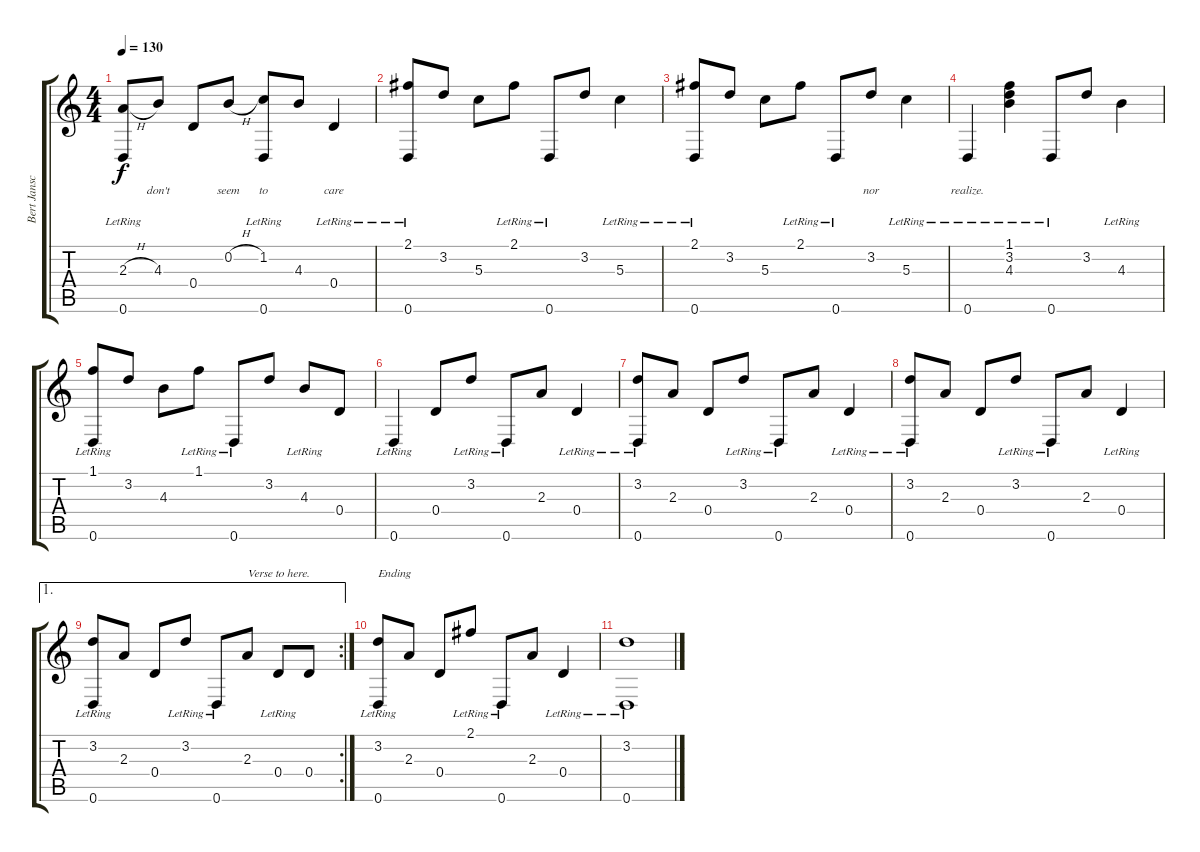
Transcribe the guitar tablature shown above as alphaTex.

\track ("Bert Jansch" "Bert Jansc") {instrument acousticguitarsteel}
\staff {score tabs}
\tuning (E4 B3 G3 D3 A2 D2) {hide}
\ts (4 4)
\tempo 130
\clef g2
\ks c
(2.3{h} 0.6{lr}).8{lyrics (0 "") lyrics (1 "") lyrics (2 "") lyrics (3 "") lyrics (4 "") dy f} 4.3.8{lyrics (0 "don't") lyrics (1 "") lyrics (2 "") lyrics (3 "") lyrics (4 "")} 0.4.8{lyrics (0 "") lyrics (1 "") lyrics (2 "") lyrics (3 "") lyrics (4 "")} 0.2{h}.8{lyrics (0 "seem") lyrics (1 "") lyrics (2 "") lyrics (3 "") lyrics (4 "")} (1.2 0.6{lr}).8{lyrics (0 "to") lyrics (1 "") lyrics (2 "") lyrics (3 "") lyrics (4 "")} 4.3.8{lyrics (0 "") lyrics (1 "") lyrics (2 "") lyrics (3 "") lyrics (4 "")} 0.4{lr}.4{lyrics (0 "care") lyrics (1 "") lyrics (2 "") lyrics (3 "") lyrics (4 "")} |
(2.1{lr} 0.6{lr}).8{lyrics (0 "") lyrics (1 "") lyrics (2 "") lyrics (3 "") lyrics (4 "")} 3.2.8{lyrics (0 "") lyrics (1 "") lyrics (2 "") lyrics (3 "") lyrics (4 "")} 5.3.8{lyrics (0 "") lyrics (1 "") lyrics (2 "") lyrics (3 "") lyrics (4 "")} 2.1{lr}.8{lyrics (0 "") lyrics (1 "") lyrics (2 "") lyrics (3 "") lyrics (4 "")} 0.6{lr}.8{lyrics (0 "") lyrics (1 "") lyrics (2 "") lyrics (3 "") lyrics (4 "")} 3.2.8{lyrics (0 "") lyrics (1 "") lyrics (2 "") lyrics (3 "") lyrics (4 "")} 5.3{lr}.4{lyrics (0 "") lyrics (1 "") lyrics (2 "") lyrics (3 "") lyrics (4 "")} |
(2.1{lr} 0.6{lr}).8{lyrics (0 "") lyrics (1 "") lyrics (2 "") lyrics (3 "") lyrics (4 "")} 3.2.8{lyrics (0 "") lyrics (1 "") lyrics (2 "") lyrics (3 "") lyrics (4 "")} 5.3.8{lyrics (0 "") lyrics (1 "") lyrics (2 "") lyrics (3 "") lyrics (4 "")} 2.1{lr}.8{lyrics (0 "") lyrics (1 "") lyrics (2 "") lyrics (3 "") lyrics (4 "")} 0.6{lr}.8{lyrics (0 "") lyrics (1 "") lyrics (2 "") lyrics (3 "") lyrics (4 "")} 3.2.8{lyrics (0 "nor") lyrics (1 "") lyrics (2 "") lyrics (3 "") lyrics (4 "")} 5.3{lr}.4{lyrics (0 "") lyrics (1 "") lyrics (2 "") lyrics (3 "") lyrics (4 "")} |
0.6{lr}.4{lyrics (0 "realize.") lyrics (1 "") lyrics (2 "") lyrics (3 "") lyrics (4 "")} (1.1{lr} 3.2{lr} 4.3{lr}).4 0.6{lr}.8 3.2.8 4.3{lr}.4 |
(1.1{lr} 0.6{lr}).8 3.2.8 4.3.8 1.1{lr}.8 0.6{lr}.8 3.2.8 4.3{lr}.8 0.4.8 |
0.6{lr}.4 0.4.8 3.2{lr}.8 0.6{lr}.8 2.3.8 0.4{lr}.4 |
(3.2{lr} 0.6{lr}).8 2.3.8 0.4.8 3.2{lr}.8 0.6{lr}.8 2.3.8 0.4{lr}.4 |
(3.2{lr} 0.6{lr}).8 2.3.8 0.4.8 3.2{lr}.8 0.6{lr}.8 2.3.8 0.4{lr}.4 |
\ae 1
\rc 2
(3.2{lr} 0.6{lr}).8 2.3.8 0.4.8 3.2{lr}.8 0.6{lr}.8 2.3.8{txt "Verse to here."} 0.4{lr}.8 0.4.8 |
(3.2{lr} 0.6{lr}).8{txt "Ending"} 2.3.8 0.4.8 2.1{lr}.8 0.6{lr}.8 2.3.8 0.4{lr}.4 |
(3.2{lr} 0.6{lr}).1
